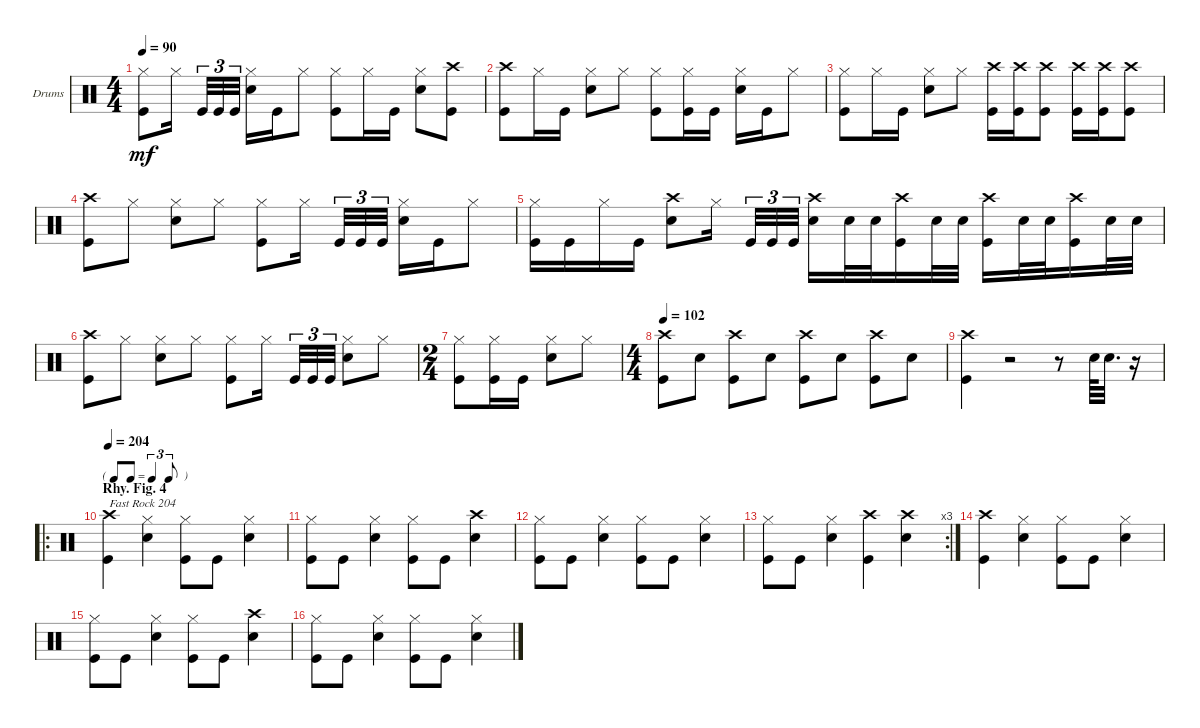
\bracketExtendMode groupsimilarinstruments
\firstSystemTrackNameOrientation horizontal
\otherSystemsTrackNameOrientation horizontal
\track ("Drumkit" "Drums") {instrument percussion}
\staff {score}
\articulation defaults
\ts (4 4)
\tempo 90
\clef neutral
\ks c
("Hi-Hat (closed)" "Kick (hit)").8{dy mf} "Hi-Hat (closed)".16 "Kick (hit)".32{tu (3 2)} "Kick (hit)".32{tu (3 2)} "Kick (hit)".32{tu (3 2)} ("Snare (hit) 2" "Hi-Hat (closed)").16 "Kick (hit)".16 "Hi-Hat (closed)".8 ("Hi-Hat (closed)" "Kick (hit)").8 "Hi-Hat (closed)".16 "Kick (hit)".16 ("Snare (hit) 2" "Hi-Hat (closed)").8 ("Crash high (hit)" "Kick (hit)").8 |
("Kick (hit)" "Crash high (hit)").8 "Hi-Hat (closed)".16 "Kick (hit)".16 ("Snare (hit) 2" "Hi-Hat (closed)").8 "Hi-Hat (closed)".8 ("Hi-Hat (closed)" "Kick (hit)").8 ("Hi-Hat (closed)" "Kick (hit)").16 "Kick (hit)".16 ("Snare (hit) 2" "Hi-Hat (closed)").16 "Kick (hit)".16 "Hi-Hat (closed)".8 |
("Hi-Hat (closed)" "Kick (hit)").8 "Hi-Hat (closed)".16 "Kick (hit)".16 ("Snare (hit) 2" "Hi-Hat (closed)").8 "Hi-Hat (closed)".8 ("Kick (hit)" "Crash high (hit)").16 ("Kick (hit)" "Crash high (hit)").16 ("Kick (hit)" "Crash high (hit)").8 ("Kick (hit)" "Crash high (hit)").16 ("Kick (hit)" "Crash high (hit)").16 ("Kick (hit)" "Crash high (hit)").8 |
("Crash high (hit)" "Kick (hit)").8 "Hi-Hat (closed)".8 ("Snare (hit) 2" "Hi-Hat (closed)").8 "Hi-Hat (closed)".8 ("Hi-Hat (closed)" "Kick (hit)").8 "Hi-Hat (closed)".16 "Kick (hit)".32{tu (3 2)} "Kick (hit)".32{tu (3 2)} "Kick (hit)".32{tu (3 2)} ("Snare (hit) 2" "Hi-Hat (closed)").16 "Kick (hit)".16 "Hi-Hat (closed)".8 |
("Hi-Hat (closed)" "Kick (hit)").16 "Kick (hit)".16 "Hi-Hat (closed)".16 "Kick (hit)".16 ("Crash high (hit)" "Snare (hit) 2").8 "Hi-Hat (closed)".16 "Kick (hit)".32{tu (3 2)} "Kick (hit)".32{tu (3 2)} "Kick (hit)".32{tu (3 2)} ("Snare (hit) 2" "Crash high (hit)").16 "Snare (hit) 2".32 "Snare (hit) 2".32 ("Crash high (hit)" "Kick (hit)").16 "Snare (hit) 2".32 "Snare (hit) 2".32 ("Crash high (hit)" "Kick (hit)").16 "Snare (hit) 2".32 "Snare (hit) 2".32 ("Crash high (hit)" "Kick (hit)").16 "Snare (hit) 2".32 "Snare (hit) 2".32 |
("Kick (hit)" "Crash high (hit)").8 "Hi-Hat (closed)".8 ("Snare (hit) 2" "Hi-Hat (closed)").8 "Hi-Hat (closed)".8 ("Hi-Hat (closed)" "Kick (hit)").8 "Hi-Hat (closed)".16 "Kick (hit)".32{tu (3 2)} "Kick (hit)".32{tu (3 2)} "Kick (hit)".32{tu (3 2)} ("Hi-Hat (closed)" "Snare (hit) 2").8 "Hi-Hat (closed)".8 |
\ts (2 4)
\beaming (8 2 2)
("Kick (hit)" "Hi-Hat (closed)").8 ("Kick (hit)" "Hi-Hat (closed)").16 "Kick (hit)".16 ("Snare (hit) 2" "Hi-Hat (closed)").8 "Hi-Hat (closed)".8 |
\ts (4 4)
\beaming (8 2 2 2 2)
\tempo 102
("Kick (hit)" "Crash high (hit)").8 "Snare (hit) 2".8 ("Kick (hit)" "Crash high (hit)").8 "Snare (hit) 2".8 ("Kick (hit)" "Crash high (hit)").8 "Snare (hit) 2".8 ("Kick (hit)" "Crash high (hit)").8 "Snare (hit) 2".8 |
("Kick (hit)" "Crash high (hit)").4 r.2 r.8 "Snare (hit) 2".64 "Snare (hit) 2".32{d} r.16 |
\ro
\tf triplet8th
\section ("" "Rhy. Fig. 4")
\tempo 204
("Kick (hit)" "Crash high (hit)").4{txt "Fast Rock 204"} ("Hi-Hat (closed)" "Snare (hit) 2").4 ("Hi-Hat (closed)" "Kick (hit)").8 "Kick (hit)".8 ("Snare (hit) 2" "Hi-Hat (closed)").4 |
("Hi-Hat (closed)" "Kick (hit)").8 "Kick (hit)".8 ("Snare (hit) 2" "Hi-Hat (closed)").4 ("Hi-Hat (closed)" "Kick (hit)").8 "Kick (hit)".8 ("Crash high (hit)" "Snare (hit) 2").4 |
("Hi-Hat (closed)" "Kick (hit)").8 "Kick (hit)".8 ("Snare (hit) 2" "Hi-Hat (closed)").4 ("Hi-Hat (closed)" "Kick (hit)").8 "Kick (hit)".8 ("Snare (hit) 2" "Hi-Hat (closed)").4 |
\rc 3
("Hi-Hat (closed)" "Kick (hit)").8 "Kick (hit)".8 ("Snare (hit) 2" "Hi-Hat (closed)").4 ("Crash high (hit)" "Kick (hit)").4 ("Crash high (hit)" "Snare (hit) 2").4 |
("Kick (hit)" "Crash high (hit)").4 ("Hi-Hat (closed)" "Snare (hit) 2").4 ("Hi-Hat (closed)" "Kick (hit)").8 "Kick (hit)".8 ("Snare (hit) 2" "Hi-Hat (closed)").4 |
("Hi-Hat (closed)" "Kick (hit)").8 "Kick (hit)".8 ("Snare (hit) 2" "Hi-Hat (closed)").4 ("Hi-Hat (closed)" "Kick (hit)").8 "Kick (hit)".8 ("Crash high (hit)" "Snare (hit) 2").4 |
("Hi-Hat (closed)" "Kick (hit)").8 "Kick (hit)".8 ("Snare (hit) 2" "Hi-Hat (closed)").4 ("Hi-Hat (closed)" "Kick (hit)").8 "Kick (hit)".8 ("Snare (hit) 2" "Hi-Hat (closed)").4
